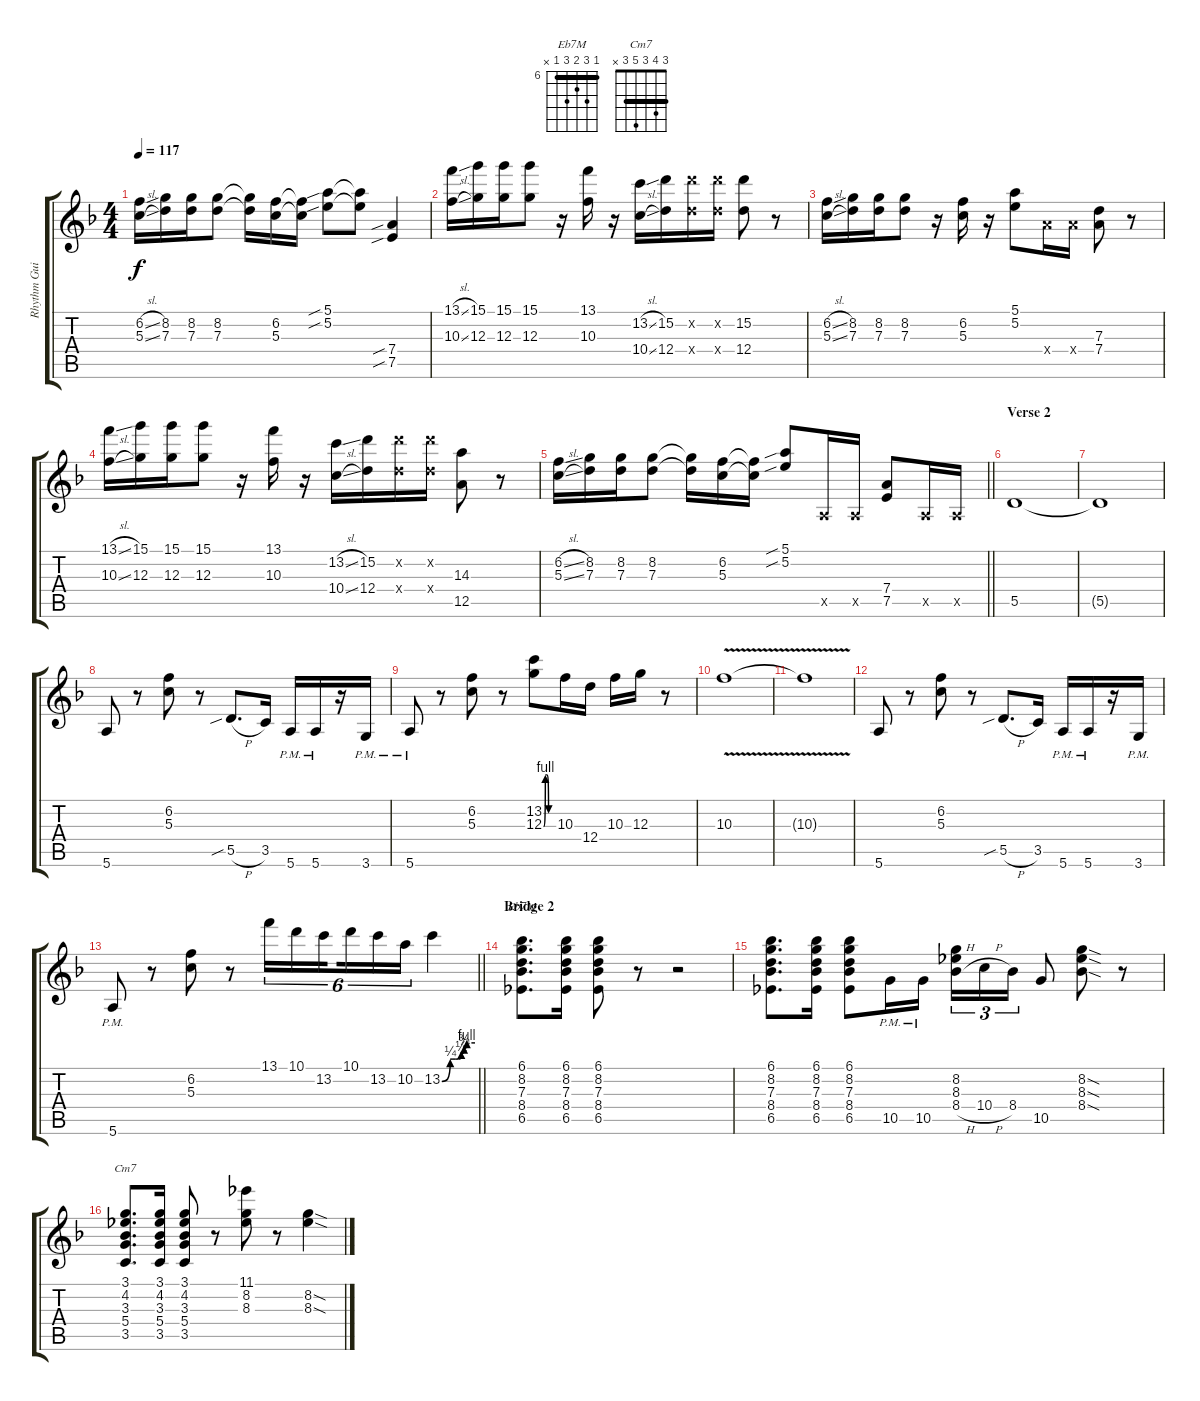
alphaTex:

\track ("Rhythm Guitar" "Rhythm Gui") {instrument overdrivenguitar}
\staff {score tabs}
\tuning (E4 B3 G3 D3 A2 E2) {hide}
\chord ("Eb7M" 6 8 7 8 6 x) {firstfret 6 barre 6}
\chord ("Cm7" 3 4 3 5 3 x) {barre 3}
\ts (4 4)
\tempo 117
\clef g2
\ks f
(6.2{sl} 5.3{sl}).16{dy f} (8.2 7.3).16 (8.2 7.3).16 (8.2 7.3).8 (8.2{t} 7.3{t}).16 (6.2 5.3).16 (6.2{t} 5.3{t}).16 (5.1{sib} 5.2{sib}).8 (5.1{t} 5.2{t}).8 (7.4{sib} 7.5{sib}).4 |
(13.1{sl} 10.3{sl}).16 (15.1 12.3).16 (15.1 12.3).16 (15.1 12.3).8 r.16 (13.1 10.3).16 r.16 (13.2{sl} 10.4{sl}).16 (15.2 12.4).16 (15.2{x} 12.4{x}).16 (15.2{x} 12.4{x}).16 (15.2 12.4).8 r.8 |
(6.2{sl} 5.3{sl}).16 (8.2 7.3).16 (8.2 7.3).16 (8.2 7.3).8 r.16 (6.2 5.3).16 r.16 (5.1 5.2).8 7.4{x}.16 7.4{x}.16 (7.3 7.4).8 r.8 |
(13.1{sl} 10.3{sl}).16 (15.1 12.3).16 (15.1 12.3).16 (15.1 12.3).8 r.16 (13.1 10.3).16 r.16 (13.2{sl} 10.4{sl}).16 (15.2 12.4).16 (15.2{x} 12.4{x}).16 (15.2{x} 12.4{x}).16 (14.3 12.5).8 r.8 |
\barLineRight lightlight
(6.2{sl} 5.3{sl}).16 (8.2 7.3).16 (8.2 7.3).16 (8.2 7.3).8 (8.2{t} 7.3{t}).16 (6.2 5.3).16 (6.2{t} 5.3{t}).16 (5.1{sib} 5.2{sib}).8 0.5{x}.16 0.5{x}.16 (7.4 7.5).8 0.5{x}.16 0.5{x}.16 |
\section ("" "Verse 2")
5.5.1 |
5.5{t}.1 |
5.6.8 r.8 (6.2 5.3).8 r.8 5.5{sib h}.8{d} 3.5.16 5.6{pm}.16 5.6{pm}.16 r.16 3.6{pm}.16 |
5.6{pm}.8 r.8 (6.2 5.3).8 r.8 (13.2 12.3{be (custom 0 0 10 4 20 4 30 0 60 0)}).8 10.3.16 12.4.16 10.3.16 12.3.16 r.8 |
10.3{v}.1 |
10.3{t}.1 |
5.6.8 r.8 (6.2 5.3).8 r.8 5.5{sib h}.8{d} 3.5.16 5.6{pm}.16 5.6{pm}.16 r.16 3.6{pm}.16 |
\barLineRight lightlight
5.6{pm}.8 r.8 (6.2 5.3).8 r.8 13.1.16{tu (6 4)} 10.1.16{tu (6 4)} 13.2.16{tu (6 4) beam splitsecondary} 10.1.16{tu (6 4)} 13.2.16{tu (6 4)} 10.2.16{tu (6 4)} 13.2{be (custom 0 0 15 1 20 1 24 1 30 1 35 2 40 3 45 4 60 4)}.4 |
\section ("" "Bridge 2")
(6.1 8.2 7.3 8.4 6.5).8{d ch "Eb7M"} (6.1 8.2 7.3 8.4 6.5).16 (6.1 8.2 7.3 8.4 6.5).8 r.8 r.2 |
(6.1 8.2 7.3 8.4 6.5).8{d} (6.1 8.2 7.3 8.4 6.5).16 (6.1 8.2 7.3 8.4 6.5).8 10.5{pm}.16 10.5{pm}.16 (8.2 8.3 8.4{h}).16{tu (3 2)} 10.4{h}.16{tu (3 2)} 8.4.16{tu (3 2)} 10.5.8 (8.2{sod} 8.3{sod} 8.4{sod}).8 r.8 |
(3.1 4.2 3.3 5.4 3.5).8{d ch "Cm7"} (3.1 4.2 3.3 5.4 3.5).16 (3.1 4.2 3.3 5.4 3.5).8 r.8 (11.1 8.2 8.3).8 r.8 (8.2{sod} 8.3{sod}).4
